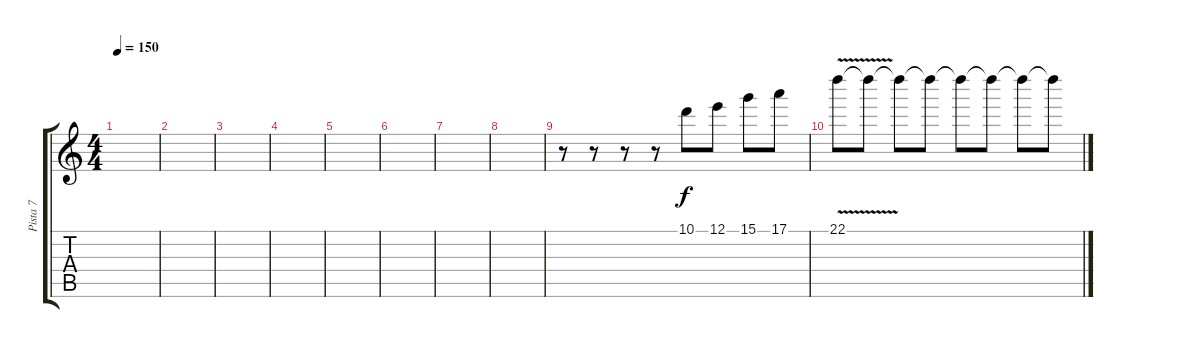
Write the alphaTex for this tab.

\track ("Pista 7" "Pista 7") {instrument overdrivenguitar}
\staff {score tabs}
\tuning (E4 C4 G3 C3 G2 C2) {hide}
\ts (4 4)
\tempo 150
\clef g2
\ks c
|
|
|
|
|
|
|
|
r.8 r.8 r.8 r.8 10.1.8 12.1.8 15.1.8 17.1.8 |
22.1{v}.8 22.1{t}.8 22.1{t}.8 22.1{t}.8 22.1{t}.8 22.1{t}.8 22.1{t}.8 22.1{t}.8
